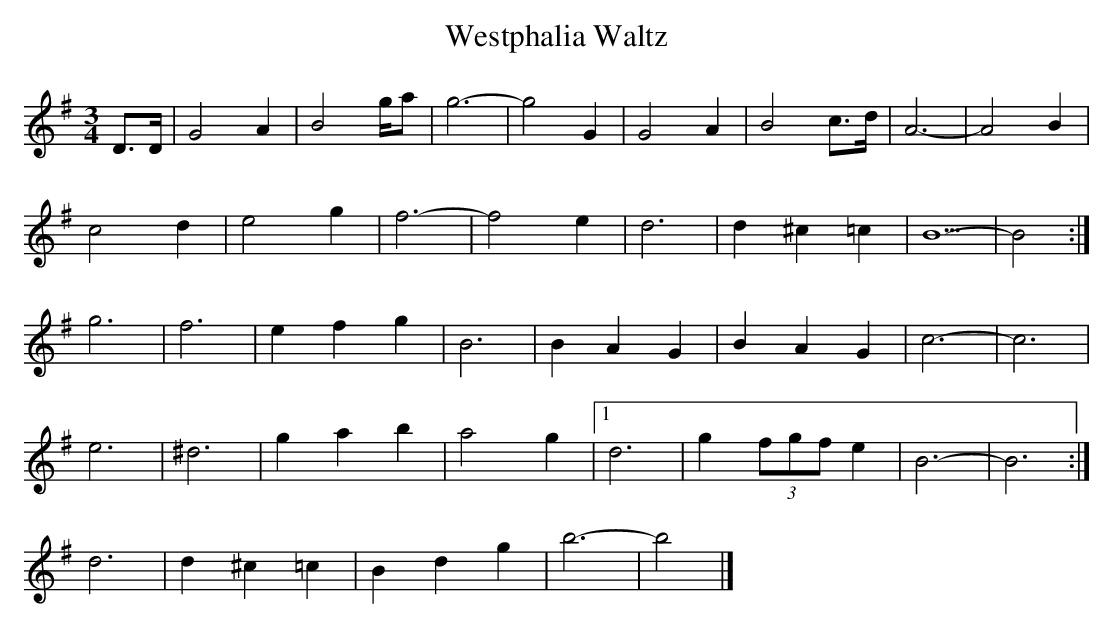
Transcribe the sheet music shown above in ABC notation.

X:1
T:Westphalia Waltz
M:3/4
L:1/8
K:G
D>D|G4 A2|B4 g/a|g6-|g4 G2|G4 A2|B4 c>d|A6-|A4 B2|
c4 d2|e4 g2|f6-|f4 e2|d6|d2 ^c2 =c2|B5-|B4:|]
g6|f6|e2 f2 g2|B6|B2 A2 G2|B2 A2 G2|c6-|c6|
e6|^d6|g2 a2 b2|a4 g2|1d6|g2 (3fgf e2|B6-|B6:|]
2d6|d2 ^c2 =c2|B2 d2 g2|b6-|b4|]
